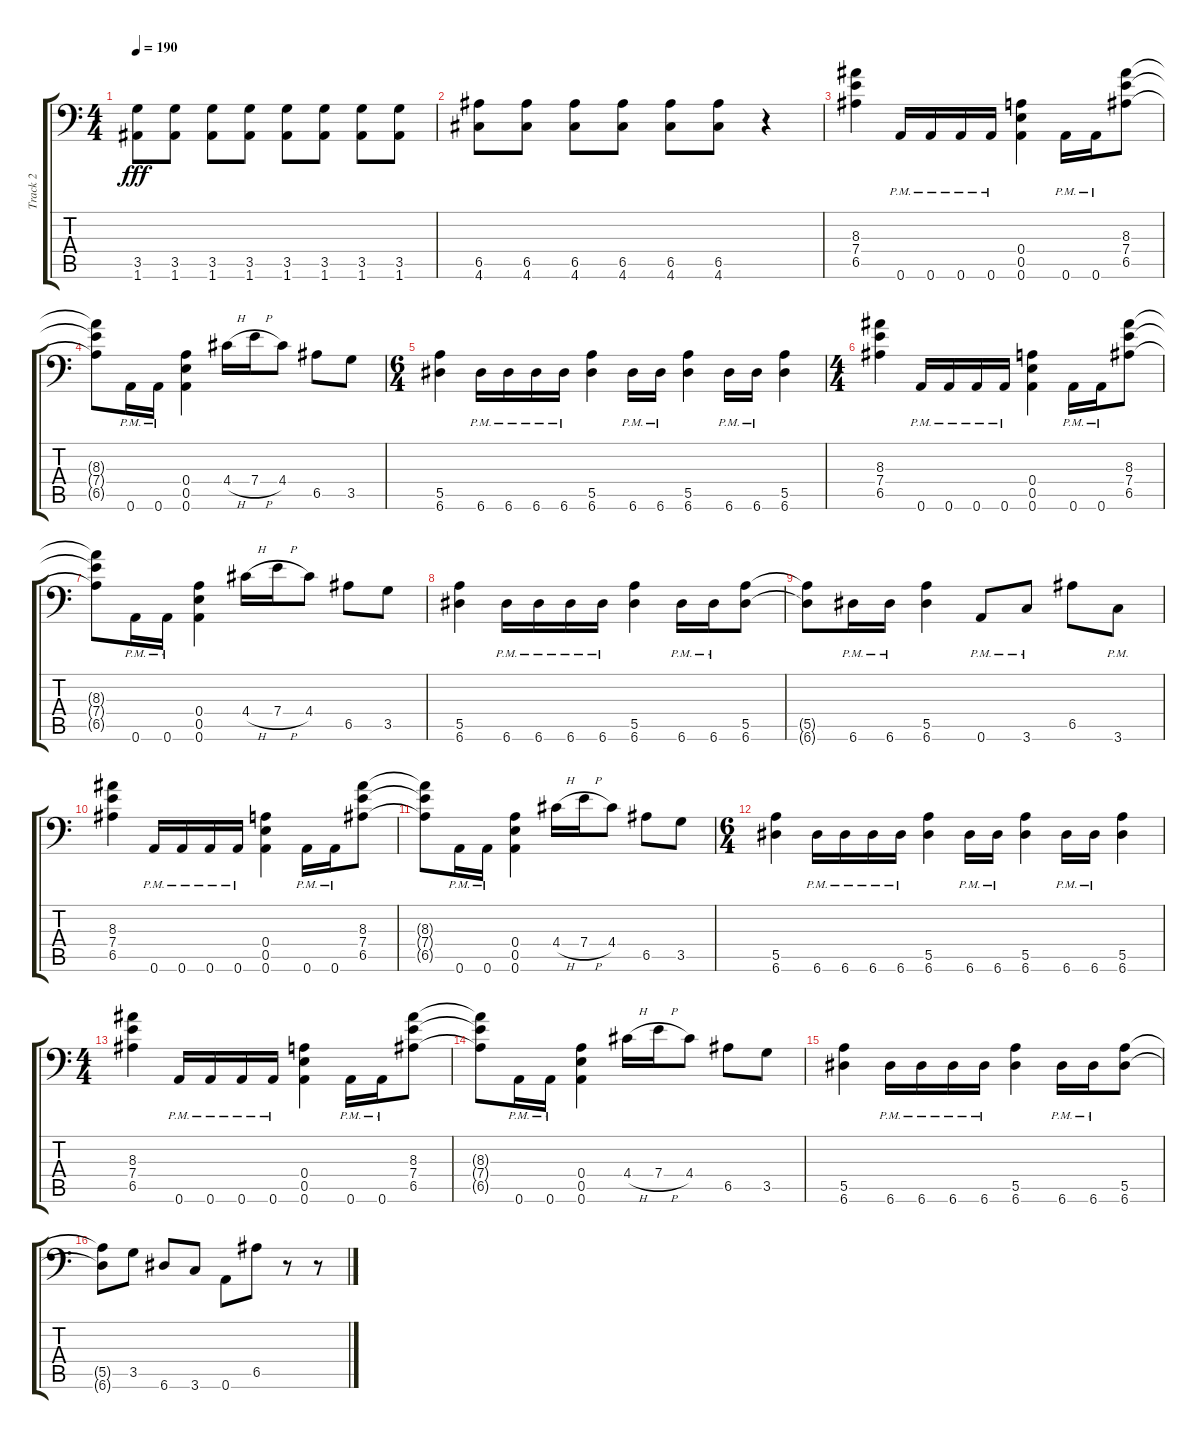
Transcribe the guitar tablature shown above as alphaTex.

\track ("Track 2" "Track 2") {instrument distortionguitar}
\staff {score tabs}
\tuning (B3 Gb3 D3 A2 E2 A1) {hide}
\ts (4 4)
\tempo 190
\clef f4
\ks c
(3.5 1.6).8{dy fff} (3.5 1.6).8 (3.5 1.6).8 (3.5 1.6).8 (3.5 1.6).8 (3.5 1.6).8 (3.5 1.6).8 (3.5 1.6).8 |
(6.5 4.6).8 (6.5 4.6).8 (6.5 4.6).8 (6.5 4.6).8 (6.5 4.6).8 (6.5 4.6).8 r.4 |
(8.3 7.4 6.5).4 0.6{pm}.16 0.6{pm}.16 0.6{pm}.16 0.6{pm}.16 (0.4 0.5 0.6).4 0.6{pm}.16 0.6{pm}.16 (8.3 7.4 6.5).8 |
(8.3{t} 7.4{t} 6.5{t}).8 0.6{pm}.16 0.6{pm}.16 (0.4 0.5 0.6).4 4.4{h}.16 7.4{h}.16 4.4.8 6.5.8 3.5.8 |
\ts (6 4)
(5.5 6.6).4 6.6{pm}.16 6.6{pm}.16 6.6{pm}.16 6.6{pm}.16 (5.5 6.6).4 6.6{pm}.16 6.6{pm}.16 (5.5 6.6).4 6.6{pm}.16 6.6{pm}.16 (5.5 6.6).4 |
\ts (4 4)
(8.3 7.4 6.5).4 0.6{pm}.16 0.6{pm}.16 0.6{pm}.16 0.6{pm}.16 (0.4 0.5 0.6).4 0.6{pm}.16 0.6{pm}.16 (8.3 7.4 6.5).8 |
(8.3{t} 7.4{t} 6.5{t}).8 0.6{pm}.16 0.6{pm}.16 (0.4 0.5 0.6).4 4.4{h}.16 7.4{h}.16 4.4.8 6.5.8 3.5.8 |
(5.5 6.6).4 6.6{pm}.16 6.6{pm}.16 6.6{pm}.16 6.6{pm}.16 (5.5 6.6).4 6.6{pm}.16 6.6{pm}.16 (5.5 6.6).8 |
(5.5{t} 6.6{t}).8 6.6{pm}.16 6.6{pm}.16 (5.5 6.6).4 0.6{pm}.8 3.6{pm}.8 6.5.8 3.6{pm}.8 |
(8.3 7.4 6.5).4 0.6{pm}.16 0.6{pm}.16 0.6{pm}.16 0.6{pm}.16 (0.4 0.5 0.6).4 0.6{pm}.16 0.6{pm}.16 (8.3 7.4 6.5).8 |
(8.3{t} 7.4{t} 6.5{t}).8 0.6{pm}.16 0.6{pm}.16 (0.4 0.5 0.6).4 4.4{h}.16 7.4{h}.16 4.4.8 6.5.8 3.5.8 |
\ts (6 4)
(5.5 6.6).4 6.6{pm}.16 6.6{pm}.16 6.6{pm}.16 6.6{pm}.16 (5.5 6.6).4 6.6{pm}.16 6.6{pm}.16 (5.5 6.6).4 6.6{pm}.16 6.6{pm}.16 (5.5 6.6).4 |
\ts (4 4)
(8.3 7.4 6.5).4 0.6{pm}.16 0.6{pm}.16 0.6{pm}.16 0.6{pm}.16 (0.4 0.5 0.6).4 0.6{pm}.16 0.6{pm}.16 (8.3 7.4 6.5).8 |
(8.3{t} 7.4{t} 6.5{t}).8 0.6{pm}.16 0.6{pm}.16 (0.4 0.5 0.6).4 4.4{h}.16 7.4{h}.16 4.4.8 6.5.8 3.5.8 |
(5.5 6.6).4 6.6{pm}.16 6.6{pm}.16 6.6{pm}.16 6.6{pm}.16 (5.5 6.6).4 6.6{pm}.16 6.6{pm}.16 (5.5 6.6).8 |
(5.5{t} 6.6{t}).8 3.5.8 6.6.8 3.6.8 0.6.8 6.5.8 r.8 r.8
